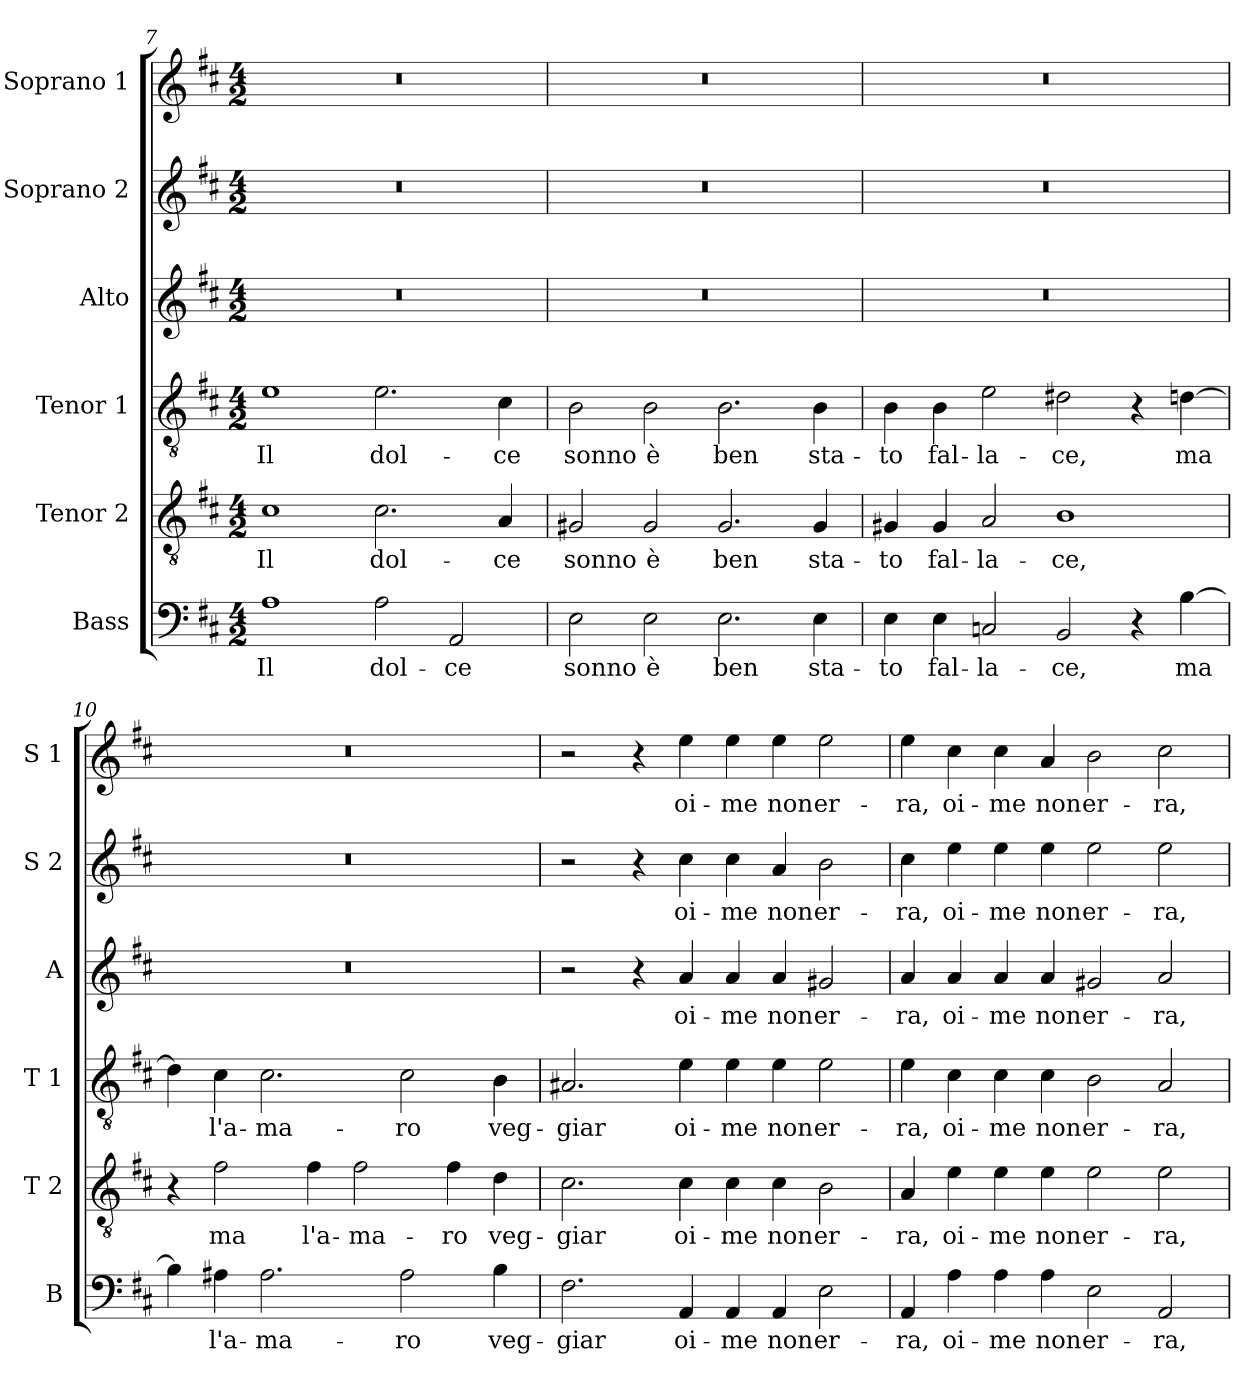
**kern	**text	**kern	**text	**kern	**text	**kern	**text	**kern	**text	**kern	**text
*part6	*part6	*part5	*part5	*part4	*part4	*part3	*part3	*part2	*part2	*part1	*part1
*staff6	*staff6	*staff5	*staff5	*staff4	*staff4	*staff3	*staff3	*staff2	*staff2	*staff1	*staff1
*I"Bass	*	*I"Tenor 2	*	*I"Tenor 1	*	*I"Alto	*	*I"Soprano 2	*	*I"Soprano 1	*
*I'B	*	*I'T 2	*	*I'T 1	*	*I'A	*	*I'S 2	*	*I'S 1	*
!!LO:PB:g=z
*clefF4	*	*clefGv2	*	*clefGv2	*	*clefG2	*	*clefG2	*	*clefG2	*
*k[f#c#]	*	*k[f#c#]	*	*k[f#c#]	*	*k[f#c#]	*	*k[f#c#]	*	*k[f#c#]	*
*D:	*	*D:	*	*D:	*	*D:	*	*D:	*	*D:	*
*M4/2	*	*M4/2	*	*M4/2	*	*M4/2	*	*M4/2	*	*M4/2	*
=7	=7	=7	=7	=7	=7	=7	=7	=7	=7	=7	=7
!	!LO:LY:b	!	!LO:LY:b	!	!LO:LY:b	!	!	!	!	!	!
1A	Il	1c#	Il	1e	Il	0r	.	0r	.	0r	.
!	!LO:LY:b	!	!LO:LY:b	!	!LO:LY:b	!	!	!	!	!	!
2A\	dol-	2.c#\	dol-	2.e\	dol-	.	.	.	.	.	.
!	!LO:LY:b	!	!	!	!	!	!	!	!	!	!
2AA/	-ce	.	.	.	.	.	.	.	.	.	.
!	!	!	!LO:LY:b	!	!LO:LY:b	!	!	!	!	!	!
.	.	4A/	-ce	4c#\	-ce	.	.	.	.	.	.
=8	=8	=8	=8	=8	=8	=8	=8	=8	=8	=8	=8
!	!LO:LY:b	!	!LO:LY:b	!	!LO:LY:b	!	!	!	!	!	!
2E\	sonno	2G#X/	sonno	2B\	sonno	0r	.	0r	.	0r	.
!	!LO:LY:b	!	!LO:LY:b	!	!LO:LY:b	!	!	!	!	!	!
2E\	è	2G#/	è	2B\	è	.	.	.	.	.	.
!	!LO:LY:b	!	!LO:LY:b	!	!LO:LY:b	!	!	!	!	!	!
2.E\	ben	2.G#/	ben	2.B\	ben	.	.	.	.	.	.
!	!LO:LY:b	!	!LO:LY:b	!	!LO:LY:b	!	!	!	!	!	!
4E\	sta-	4G#/	sta-	4B\	sta-	.	.	.	.	.	.
=9	=9	=9	=9	=9	=9	=9	=9	=9	=9	=9	=9
!	!LO:LY:b	!	!LO:LY:b	!	!LO:LY:b	!	!	!	!	!	!
4E\	-to	4G#X/	-to	4B\	-to	0r	.	0r	.	0r	.
!	!LO:LY:b	!	!LO:LY:b	!	!LO:LY:b	!	!	!	!	!	!
4E\	fal-	4G#/	fal-	4B\	fal-	.	.	.	.	.	.
!	!LO:LY:b	!	!LO:LY:b	!	!LO:LY:b	!	!	!	!	!	!
2Cn/	-la-	2A/	-la-	2e\	-la-	.	.	.	.	.	.
!	!LO:LY:b	!	!LO:LY:b	!	!LO:LY:b	!	!	!	!	!	!
2BB/	-ce,	1B	-ce,	2d#X\	-ce,	.	.	.	.	.	.
4r	.	.	.	4r	.	.	.	.	.	.	.
!	!LO:LY:b	!	!	!	!LO:LY:b	!	!	!	!	!	!
[4B\	ma	.	.	[4dn\	ma	.	.	.	.	.	.
!!LO:LB:g=z
=10	=10	=10	=10	=10	=10	=10	=10	=10	=10	=10	=10
4B\]	.	4r	.	4d\]	.	0r	.	0r	.	0r	.
!	!LO:LY:b	!	!LO:LY:b	!	!LO:LY:b	!	!	!	!	!	!
4A#X\	l'a-	2f#\	ma	4c#\	l'a-	.	.	.	.	.	.
!	!LO:LY:b	!	!	!	!LO:LY:b	!	!	!	!	!	!
2.A#\	-ma-	.	.	2.c#\	-ma-	.	.	.	.	.	.
!	!	!	!LO:LY:b	!	!	!	!	!	!	!	!
.	.	4f#\	l'a-	.	.	.	.	.	.	.	.
!	!	!	!LO:LY:b	!	!	!	!	!	!	!	!
.	.	2f#\	-ma-	.	.	.	.	.	.	.	.
!	!LO:LY:b	!	!	!	!LO:LY:b	!	!	!	!	!	!
2A#\	-ro	.	.	2c#\	-ro	.	.	.	.	.	.
!	!	!	!LO:LY:b	!	!	!	!	!	!	!	!
.	.	4f#\	-ro	.	.	.	.	.	.	.	.
!	!LO:LY:b	!	!LO:LY:b	!	!LO:LY:b	!	!	!	!	!	!
4B\	veg-	4d\	veg-	4B\	veg-	.	.	.	.	.	.
=11	=11	=11	=11	=11	=11	=11	=11	=11	=11	=11	=11
!	!LO:LY:b	!	!LO:LY:b	!	!LO:LY:b	!	!	!	!	!	!
2.F#\	-giar	2.c#\	-giar	2.A#X/	-giar	2r	.	2r	.	2r	.
.	.	.	.	.	.	4r	.	4r	.	4r	.
!	!LO:LY:b	!	!LO:LY:b	!	!LO:LY:b	!	!LO:LY:b	!	!LO:LY:b	!	!LO:LY:b
4AA/	oi-	4c#\	oi-	4e\	oi-	4a/	oi-	4cc#\	oi-	4ee\	oi-
!	!LO:LY:b	!	!LO:LY:b	!	!LO:LY:b	!	!LO:LY:b	!	!LO:LY:b	!	!LO:LY:b
4AA/	-me	4c#\	-me	4e\	-me	4a/	-me	4cc#\	-me	4ee\	-me
!	!LO:LY:b	!	!LO:LY:b	!	!LO:LY:b	!	!LO:LY:b	!	!LO:LY:b	!	!LO:LY:b
4AA/	non	4c#\	non	4e\	non	4a/	non	4a/	non	4ee\	non
!	!LO:LY:b	!	!LO:LY:b	!	!LO:LY:b	!	!LO:LY:b	!	!LO:LY:b	!	!LO:LY:b
2E\	er-	2B\	er-	2e\	er-	2g#X/	er-	2b\	er-	2ee\	er-
=12	=12	=12	=12	=12	=12	=12	=12	=12	=12	=12	=12
!	!LO:LY:b	!	!LO:LY:b	!	!LO:LY:b	!	!LO:LY:b	!	!LO:LY:b	!	!LO:LY:b
4AA/	-ra,	4A/	-ra,	4e\	-ra,	4a/	-ra,	4cc#\	-ra,	4ee\	-ra,
!	!LO:LY:b	!	!LO:LY:b	!	!LO:LY:b	!	!LO:LY:b	!	!LO:LY:b	!	!LO:LY:b
4A\	oi-	4e\	oi-	4c#\	oi-	4a/	oi-	4ee\	oi-	4cc#\	oi-
!	!LO:LY:b	!	!LO:LY:b	!	!LO:LY:b	!	!LO:LY:b	!	!LO:LY:b	!	!LO:LY:b
4A\	-me	4e\	-me	4c#\	-me	4a/	-me	4ee\	-me	4cc#\	-me
!	!LO:LY:b	!	!LO:LY:b	!	!LO:LY:b	!	!LO:LY:b	!	!LO:LY:b	!	!LO:LY:b
4A\	non	4e\	non	4c#\	non	4a/	non	4ee\	non	4a/	non
!	!LO:LY:b	!	!LO:LY:b	!	!LO:LY:b	!	!LO:LY:b	!	!LO:LY:b	!	!LO:LY:b
2E\	er-	2e\	er-	2B\	er-	2g#X/	er-	2ee\	er-	2b\	er-
!	!LO:LY:b	!	!LO:LY:b	!	!LO:LY:b	!	!LO:LY:b	!	!LO:LY:b	!	!LO:LY:b
2AA/	-ra,	2e\	-ra,	2A/	-ra,	2a/	-ra,	2ee\	-ra,	2cc#\	-ra,
=	=	=	=	=	=	=	=	=	=	=	=
*-	*-	*-	*-	*-	*-	*-	*-	*-	*-	*-	*-
